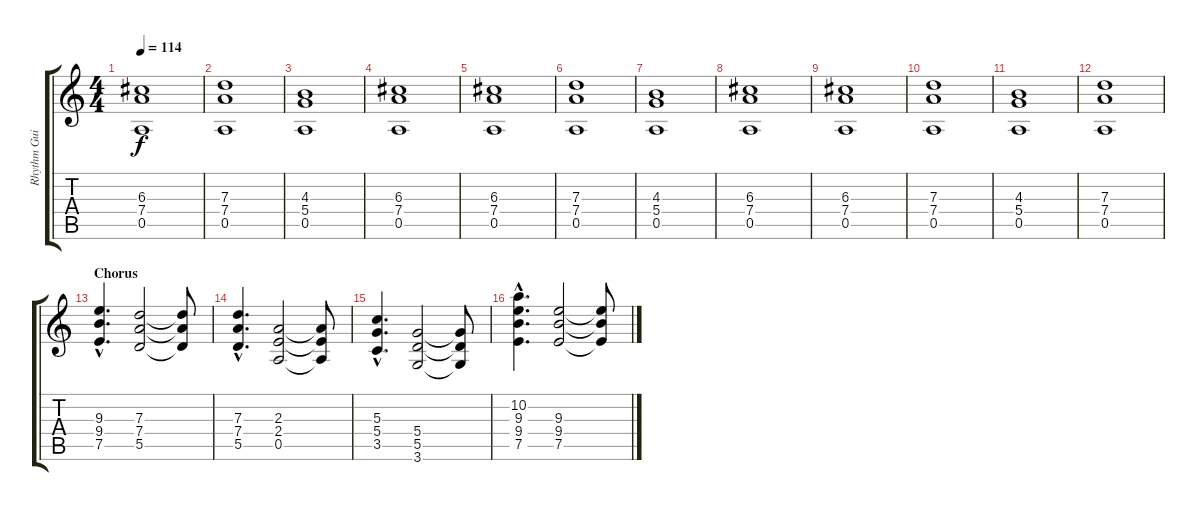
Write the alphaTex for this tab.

\track ("Rhythm Guitar" "Rhythm Gui") {instrument distortionguitar}
\staff {score tabs}
\tuning (E4 B3 G3 D3 A2 E2) {hide}
\ts (4 4)
\tempo 114
\clef g2
\ks c
(6.3 7.4 0.5).1{dy f} |
(7.3 7.4 0.5).1 |
(4.3 5.4 0.5).1 |
(6.3 7.4 0.5).1 |
(6.3 7.4 0.5).1 |
(7.3 7.4 0.5).1 |
(4.3 5.4 0.5).1 |
(6.3 7.4 0.5).1 |
(6.3 7.4 0.5).1 |
(7.3 7.4 0.5).1 |
(4.3 5.4 0.5).1 |
(7.3 7.4 0.5).1 |
\section ("" "Chorus")
(9.3{hac} 9.4{hac} 7.5{hac}).4{d balance 0} (7.3 7.4 5.5).2 (7.3{t} 7.4{t} 5.5{t}).8 |
(7.3{hac} 7.4{hac} 5.5{hac}).4{d} (2.3 2.4 0.5).2 (2.3{t} 2.4{t} 0.5{t}).8 |
(5.3{hac} 5.4{hac} 3.5{hac}).4{d} (5.4 5.5 3.6).2 (5.4{t} 5.5{t} 3.6{t}).8 |
(10.2{hac} 9.3{hac} 9.4{hac} 7.5{hac}).4{d} (9.3 9.4 7.5).2 (9.3{t} 9.4{t} 7.5{t}).8
